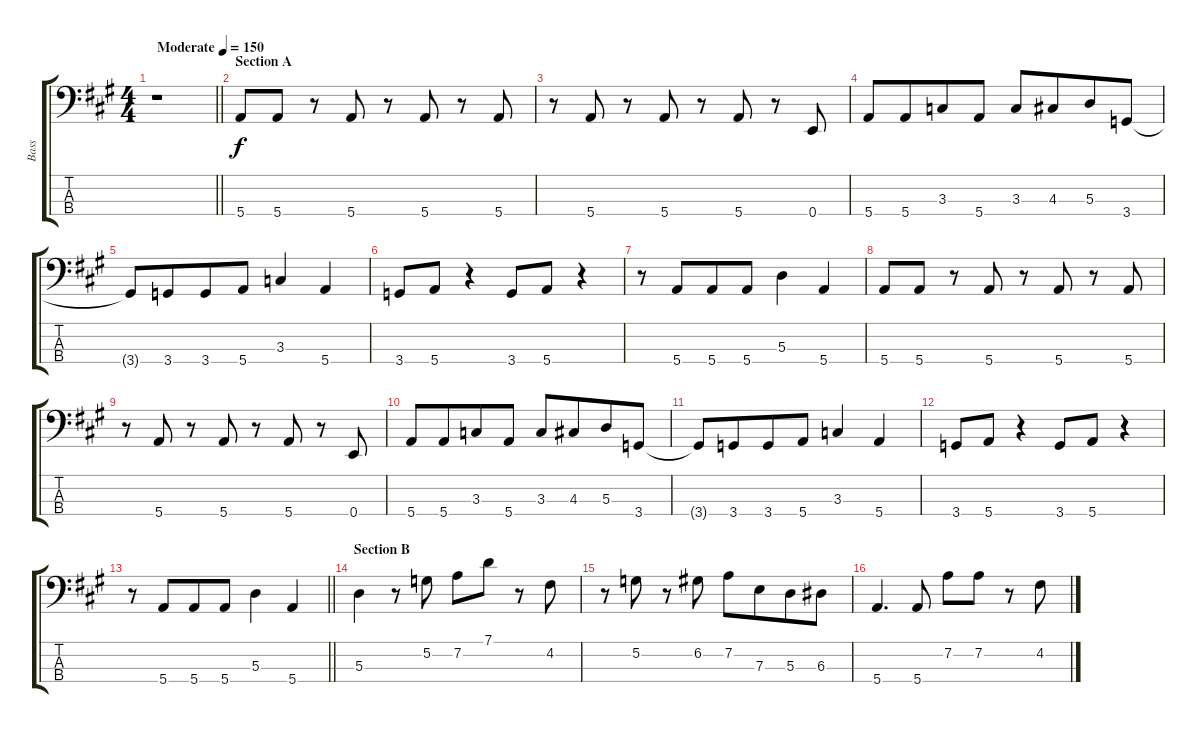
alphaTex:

\track ("Bass" "Bass") {instrument electricbassfinger}
\staff {score tabs}
\tuning (G2 D2 A1 E1) {hide}
\ts (4 4)
\tempo (150 "Moderate")
\clef f4
\barLineRight lightlight
\ks a
r.1{dy f instrument electricbassfinger} |
\section ("" "Section A")
5.4.8 5.4.8 r.8 5.4.8 r.8 5.4.8 r.8 5.4.8 |
r.8 5.4.8 r.8 5.4.8 r.8 5.4.8 r.8 0.4.8 |
5.4.8 5.4.8{beam merge} 3.3.8 5.4.8 3.3.8 4.3.8{beam merge} 5.3.8 3.4.8 |
3.4{t}.8 3.4.8{beam merge} 3.4.8 5.4.8 3.3.4 5.4.4 |
3.4.8 5.4.8 r.4 3.4.8 5.4.8 r.4 |
r.8 5.4.8{beam merge} 5.4.8 5.4.8 5.3.4 5.4.4 |
5.4.8 5.4.8 r.8 5.4.8 r.8 5.4.8 r.8 5.4.8 |
r.8 5.4.8 r.8 5.4.8 r.8 5.4.8 r.8 0.4.8 |
5.4.8 5.4.8{beam merge} 3.3.8 5.4.8 3.3.8 4.3.8{beam merge} 5.3.8 3.4.8 |
3.4{t}.8 3.4.8{beam merge} 3.4.8 5.4.8 3.3.4 5.4.4 |
3.4.8 5.4.8 r.4 3.4.8 5.4.8 r.4 |
\barLineRight lightlight
r.8 5.4.8{beam merge} 5.4.8 5.4.8 5.3.4 5.4.4 |
\section ("" "Section B")
5.3.4 r.8 5.2.8 7.2.8 7.1.8 r.8 4.2.8 |
r.8 5.2.8 r.8 6.2.8 7.2.8 7.3.8{beam merge} 5.3.8 6.3.8 |
5.4.4{d} 5.4.8 7.2.8 7.2.8 r.8 4.2.8
